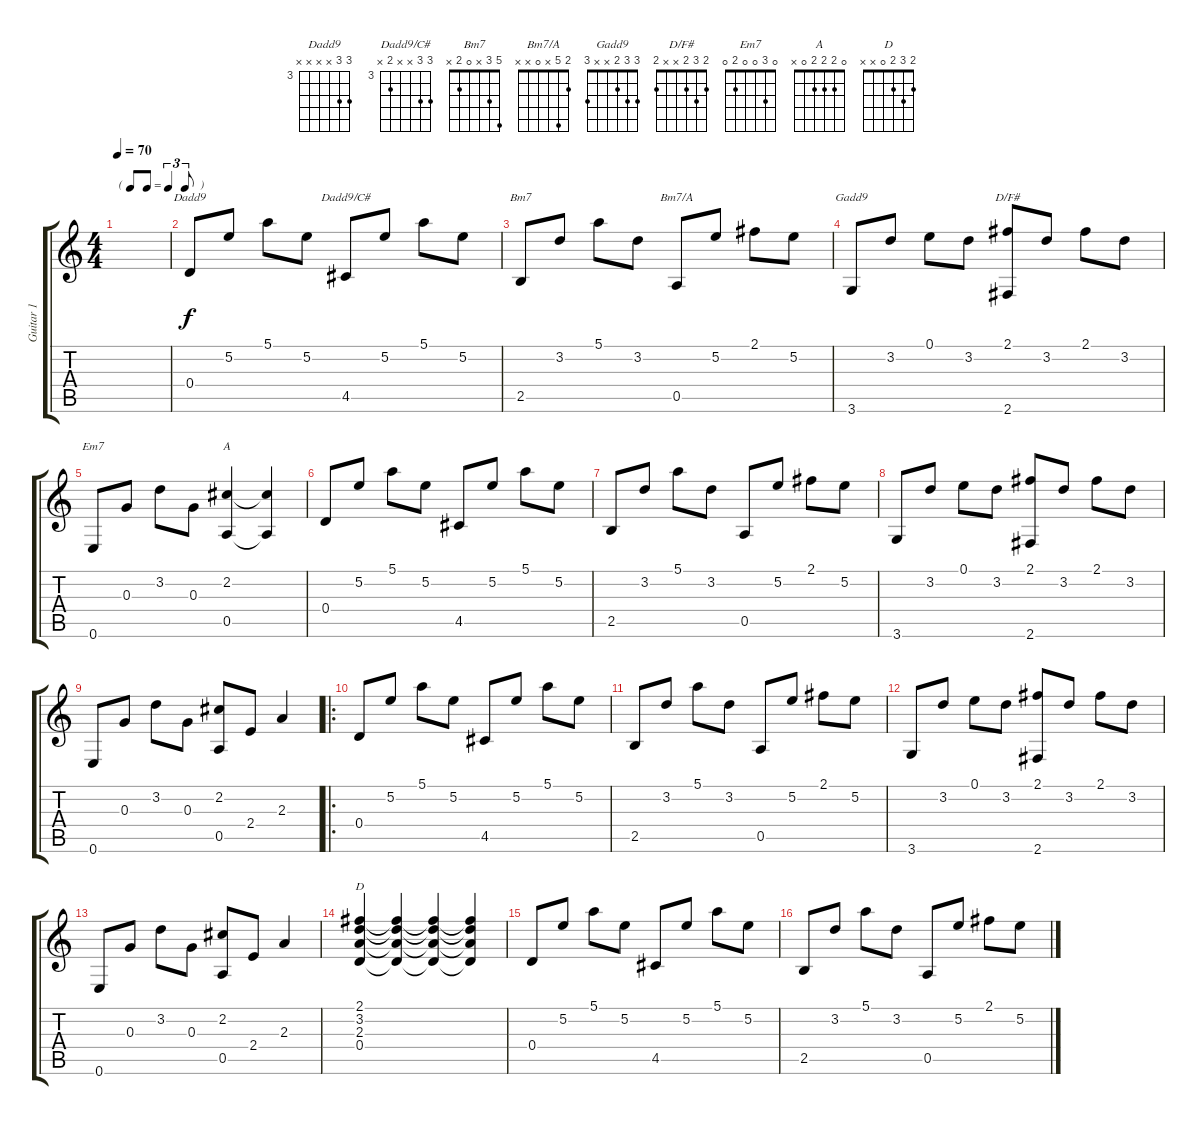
\track ("Guitar 1" "Guitar 1") {instrument acousticguitarsteel}
\staff {score tabs}
\tuning (E4 B3 G3 D3 A2 E2) {hide}
\chord ("Dadd9" 5 5 x x x x) {firstfret 3}
\chord ("Dadd9/C#" 5 5 x x 4 x) {firstfret 3}
\chord ("Bm7" 5 3 x 0 2 x)
\chord ("Bm7/A" 2 5 x 0 x x)
\chord ("Gadd9" 3 3 2 x x 3)
\chord ("D/F#" 2 3 2 x x 2)
\chord ("Em7" 0 3 0 0 2 0)
\chord ("A" 0 2 2 2 0 x)
\chord ("D" 2 3 2 0 x x)
\ts (4 4)
\tf triplet8th
\tempo 70
\clef g2
\ks c
|
0.4.8{ch "Dadd9"} 5.2.8 5.1.8 5.2.8 4.5.8{ch "Dadd9/C#"} 5.2.8 5.1.8 5.2.8 |
2.5.8{ch "Bm7"} 3.2.8 5.1.8 3.2.8 0.5.8{ch "Bm7/A"} 5.2.8 2.1.8 5.2.8 |
3.6.8{ch "Gadd9"} 3.2.8 0.1.8 3.2.8 (2.1 2.6).8{ch "D/F#"} 3.2.8 2.1.8 3.2.8 |
0.6.8{ch "Em7"} 0.3.8 3.2.8 0.3.8 (2.2 0.5).4{ch "A"} (2.2{t} 0.5{t}).4 |
0.4.8 5.2.8 5.1.8 5.2.8 4.5.8 5.2.8 5.1.8 5.2.8 |
2.5.8 3.2.8 5.1.8 3.2.8 0.5.8 5.2.8 2.1.8 5.2.8 |
3.6.8 3.2.8 0.1.8 3.2.8 (2.1 2.6).8 3.2.8 2.1.8 3.2.8 |
0.6.8 0.3.8 3.2.8 0.3.8 (2.2 0.5).8 2.4.8 2.3.4 |
\ro
0.4.8 5.2.8 5.1.8 5.2.8 4.5.8 5.2.8 5.1.8 5.2.8 |
2.5.8 3.2.8 5.1.8 3.2.8 0.5.8 5.2.8 2.1.8 5.2.8 |
3.6.8 3.2.8 0.1.8 3.2.8 (2.1 2.6).8 3.2.8 2.1.8 3.2.8 |
0.6.8 0.3.8 3.2.8 0.3.8 (2.2 0.5).8 2.4.8 2.3.4 |
(2.1 3.2 2.3 0.4).4{ch "D"} (2.1{t} 3.2{t} 2.3{t} 0.4{t}).4 (2.1{t} 3.2{t} 2.3{t} 0.4{t}).4 (2.1{t} 3.2{t} 2.3{t} 0.4{t}).4 |
0.4.8 5.2.8 5.1.8 5.2.8 4.5.8 5.2.8 5.1.8 5.2.8 |
2.5.8 3.2.8 5.1.8 3.2.8 0.5.8 5.2.8 2.1.8 5.2.8
